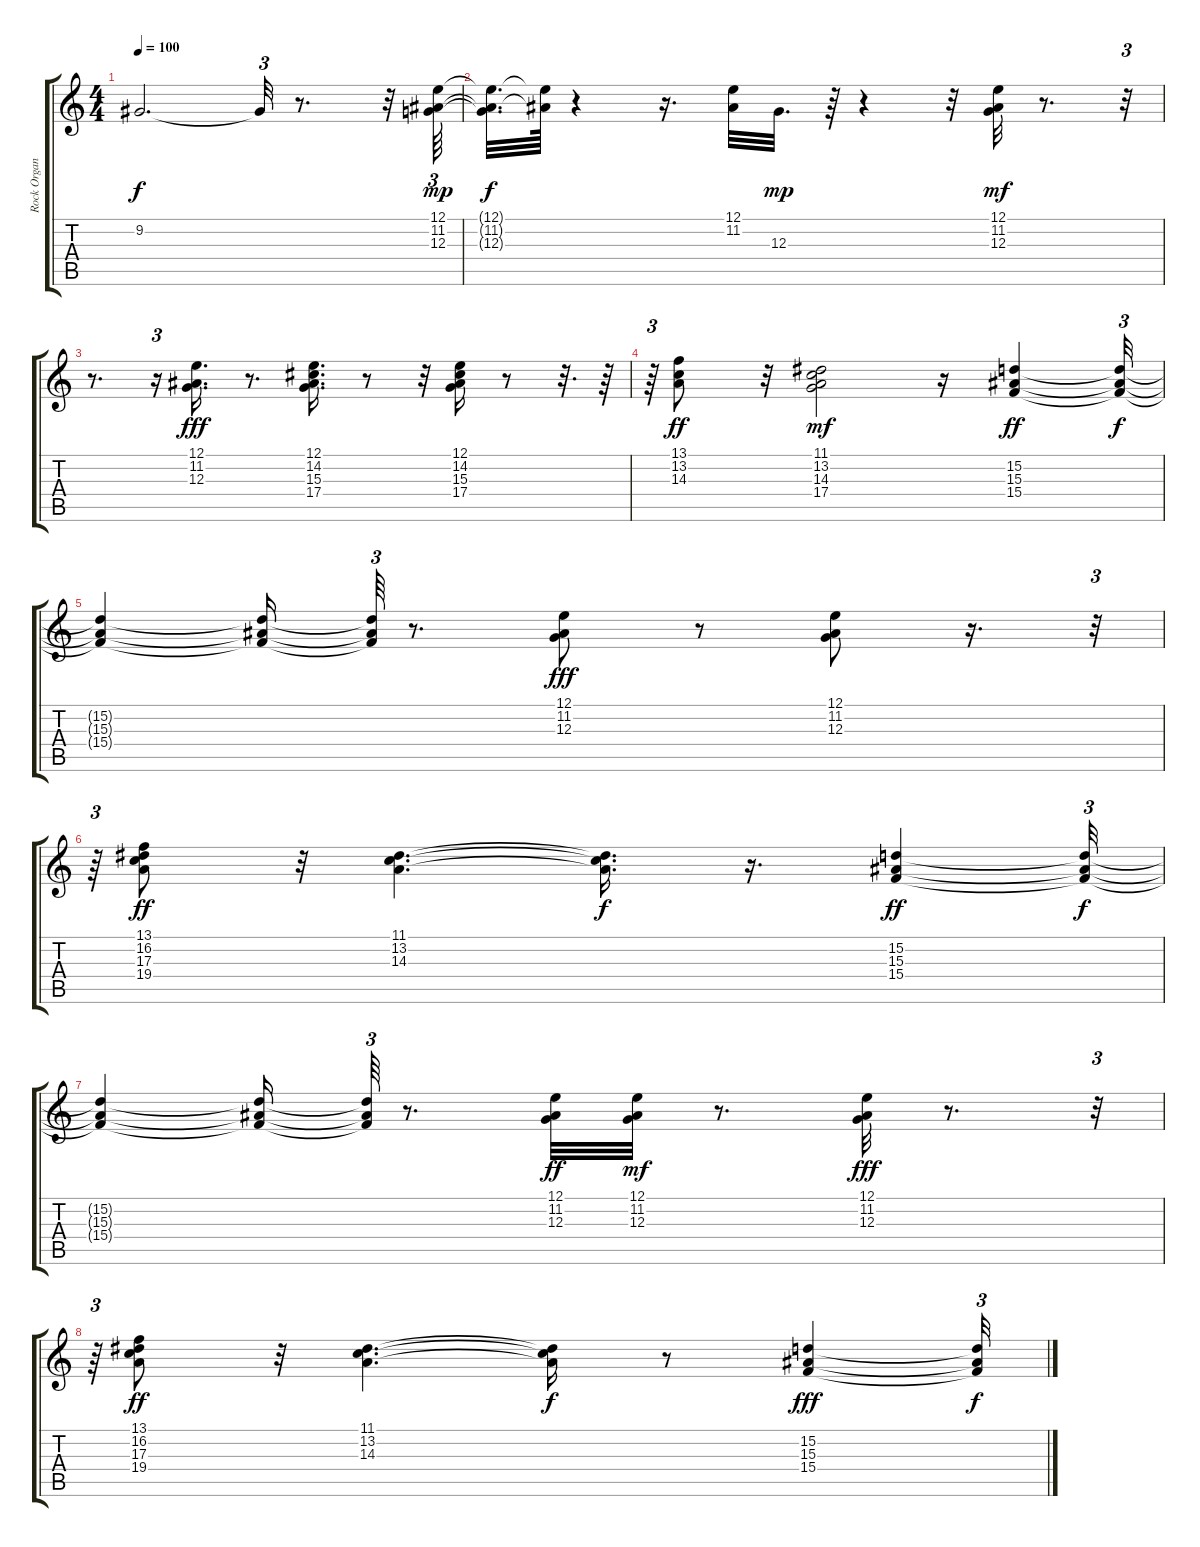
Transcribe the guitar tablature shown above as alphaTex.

\track ("Rock Organ" "Rock Organ") {instrument rockorgan}
\staff {score tabs}
\tuning (E4 B3 G3 D3 A2 E2) {hide}
\ts (4 4)
\tempo 100
\clef g2
\ks c
9.2{t}.2{d dy f} 9.2{t}.32{tu (3 2)} r.8{d} r.32 (12.1 11.2 12.3).64{tu (3 2) dy mp} |
(12.1{t} 11.2{t} 12.3{t}).32{d dy f} (12.1{t} 11.2{t}).64 r.4 r.16{d} (12.1 11.2).32 12.3.32{d dy mp} r.64 r.4 r.32 (12.1 11.2 12.3).32{dy mf} r.8{d} r.32{tu (3 2)} |
r.8{d} r.16{tu (3 2)} (12.1 11.2 12.3).16{d dy fff} r.8{d} (12.1 14.2 15.3 17.4).16{d} r.8 r.32 (12.1 14.2 15.3 17.4).16 r.8 r.32{d} r.64 |
r.64{tu (3 2)} (13.1 13.2 14.3).8{dy ff} r.32 (11.1 13.2 14.3 17.4).2{dy mf volume 8} r.16 (15.2 15.3 15.4).4{dy ff volume 8} (15.2{t} 15.3{t} 15.4{t}).32{tu (3 2) dy f} |
(15.2{t} 15.3{t} 15.4{t}).4 (15.2{t} 15.3{t} 15.4{t}).16 (15.2{t} 15.3{t} 15.4{t}).64{tu (3 2)} r.8{d} (12.1 11.2 12.3).8{dy fff volume 7} r.8 (12.1 11.2 12.3).8{volume 6} r.16{d} r.32{tu (3 2)} |
r.64{tu (3 2)} (13.1 16.2 17.3 19.4).8{dy ff volume 6} r.32 (11.1 13.2 14.3).4{d volume 6} (11.1{t} 13.2{t} 14.3{t}).16{d dy f} r.16{d} (15.2 15.3 15.4).4{dy ff volume 5} (15.2{t} 15.3{t} 15.4{t}).32{tu (3 2) dy f} |
(15.2{t} 15.3{t} 15.4{t}).4 (15.2{t} 15.3{t} 15.4{t}).16 (15.2{t} 15.3{t} 15.4{t}).64{tu (3 2)} r.8{d} (12.1 11.2 12.3).32{dy ff volume 4} (12.1 11.2 12.3).32{dy mf} r.8{d} (12.1 11.2 12.3).32{dy fff volume 3} r.8{d} r.32{tu (3 2)} |
r.64{tu (3 2)} (13.1 16.2 17.3 19.4).8{dy ff volume 3} r.32 (11.1 13.2 14.3).4{d volume 3} (11.1{t} 13.2{t} 14.3{t}).16{dy f} r.8 (15.2 15.3 15.4).4{dy fff volume 2} (15.2{t} 15.3{t} 15.4{t}).32{tu (3 2) dy f}
